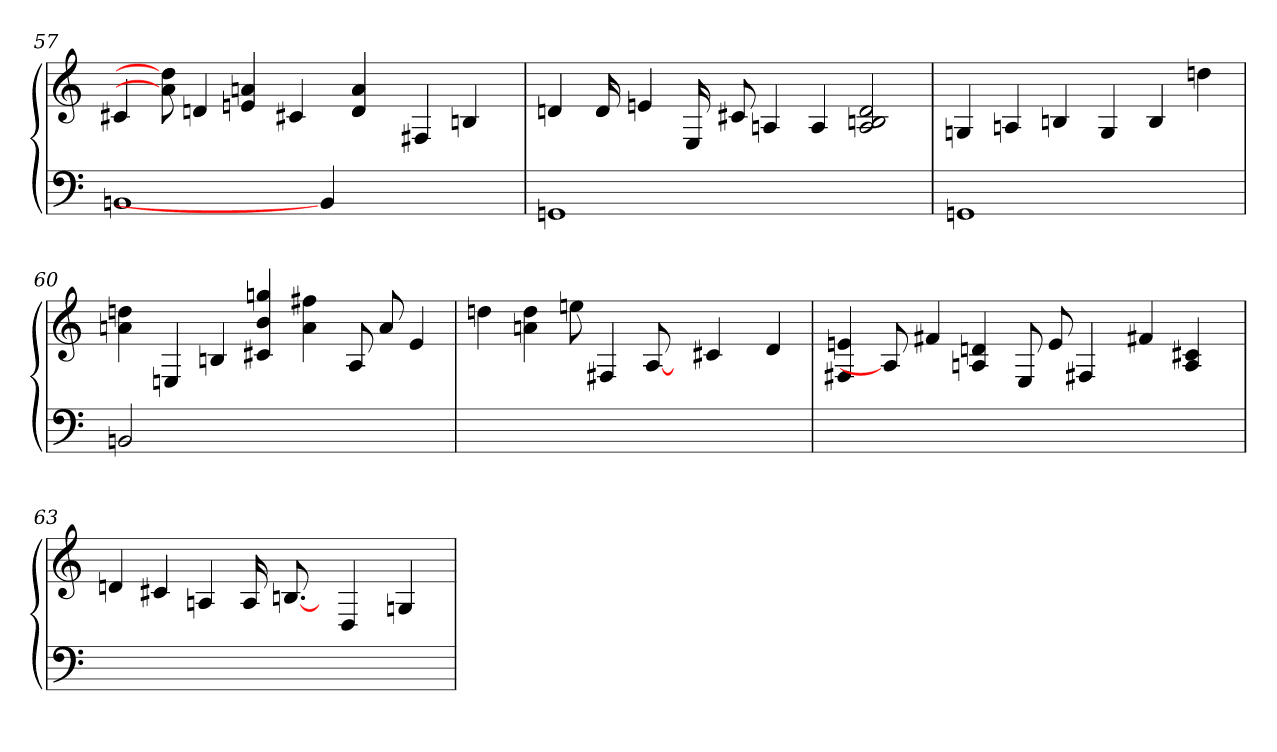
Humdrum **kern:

**kern	**kern
*part2	*part1
*staff2	*staff1
*clefF4	*clefG2
=57	=57
1BBn	4c#X
.	8a] 8dd]
.	4dn
.	4an 4en
.	4c#X
4BB]	.
.	4d 4a
2ryy	.
.	4F#X
.	4Bn
8ryy	.
=58	=58
1GGn	4dn
.	16d
.	4en
.	16E
.	8c#X
.	4An
2.ryy	4A
.	2A 2Bn 2d
=59	=59
1GGn	4Gn
.	4An
.	4Bn
.	4G
2ryy	4B
.	4ddn
=60	=60
2BBn	4an 4ddn
.	4En
2ryy	4Bn
.	4c#X 4b 4ggn
2.ryy	4a 4ff#X
.	8A
.	8a
.	4e
=61	=61
4ryy	4ddn
1ryy	4an 4dd
.	8een
.	4F#X
.	[8A
.	8ryy
.	4c#X
4.ryy	.
.	4d
=62	=62
4ryy	4F#X 4en
1ryy	8A]
.	4f#X
.	4An 4dn
.	8E
.	8e
.	4F#X
2ryy	.
.	4f#X
.	4c#X 4A
8ryy	.
=63	=63
4ryy	4dn
1ryy	4c#X
.	4An
.	16A
.	[8.Bn
.	16ryy
.	4D
4ryy	.
.	4Gn
16ryy	.
=	=
*-	*-
